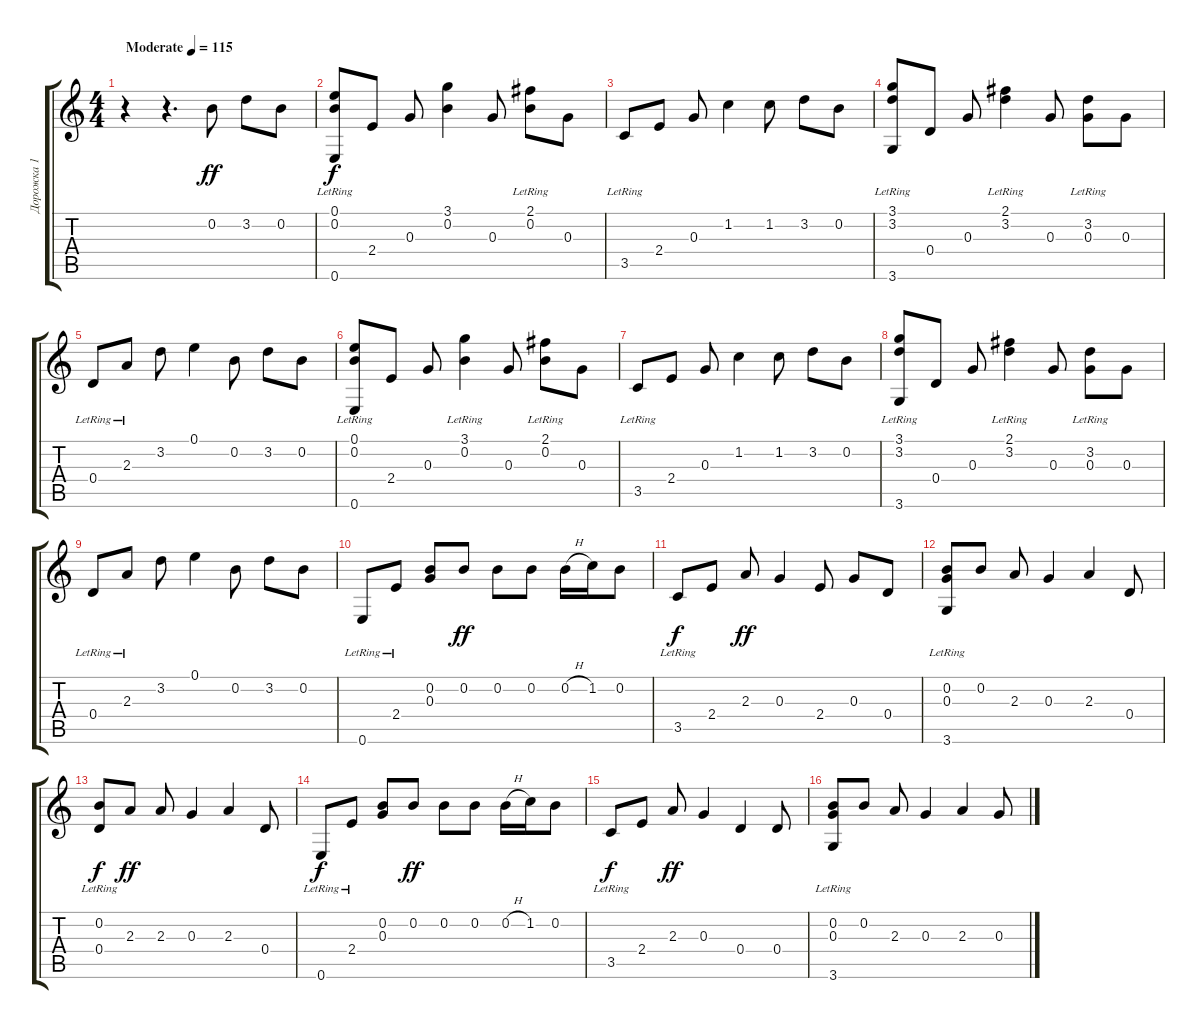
\track ("Дорожка 1" "Дорожка 1") {instrument acousticguitarnylon}
\staff {score tabs}
\tuning (E4 B3 G3 D3 A2 E2) {hide}
\ts (4 4)
\tempo (115 "Moderate")
\clef g2
\ks c
r.4{dy ff instrument acousticguitarnylon} r.4{d} 0.2.8 3.2.8 0.2.8 |
(0.1{lr} 0.2{lr} 0.6{lr}).8{dy f} 2.4.8 0.3.8 (3.1 0.2).4 0.3.8 (2.1{lr} 0.2{lr}).8 0.3.8 |
3.5{lr}.8 2.4.8 0.3.8 1.2.4 1.2.8 3.2.8 0.2.8 |
(3.1{lr} 3.2{lr} 3.6{lr}).8 0.4.8 0.3.8 (2.1{lr} 3.2{lr}).4 0.3.8 (3.2{lr} 0.3{lr}).8 0.3.8 |
0.4{lr}.8 2.3{lr}.8 3.2.8 0.1.4 0.2.8 3.2.8 0.2.8 |
(0.1{lr} 0.2{lr} 0.6{lr}).8 2.4.8 0.3.8 (3.1{lr} 0.2{lr}).4 0.3.8 (2.1{lr} 0.2{lr}).8 0.3.8 |
3.5{lr}.8 2.4.8 0.3.8 1.2.4 1.2.8 3.2.8 0.2.8 |
(3.1{lr} 3.2{lr} 3.6{lr}).8 0.4.8 0.3.8 (2.1{lr} 3.2{lr}).4 0.3.8 (3.2{lr} 0.3{lr}).8 0.3.8 |
0.4{lr}.8 2.3{lr}.8 3.2.8 0.1.4 0.2.8 3.2.8 0.2.8 |
0.6{lr}.8 2.4{lr}.8 (0.2 0.3).8 0.2.8{dy ff} 0.2.8 0.2.8 0.2{h}.16 1.2.16 0.2.8 |
3.5{lr}.8{dy f} 2.4.8 2.3.8{dy ff} 0.3.4 2.4.8 0.3.8 0.4.8 |
(0.2{lr} 0.3{lr} 3.6{lr}).8 0.2.8 2.3.8 0.3.4 2.3.4 0.4.8 |
(0.2{lr} 0.4{lr}).8{dy f} 2.3.8{dy ff} 2.3.8 0.3.4 2.3.4 0.4.8 |
0.6{lr}.8{dy f} 2.4{lr}.8 (0.2 0.3).8 0.2.8{dy ff} 0.2.8 0.2.8 0.2{h}.16 1.2.16 0.2.8 |
3.5{lr}.8{dy f} 2.4.8 2.3.8{dy ff} 0.3.4 0.4.4 0.4.8 |
(0.2{lr} 0.3{lr} 3.6{lr}).8 0.2.8 2.3.8 0.3.4 2.3.4 0.3.8
